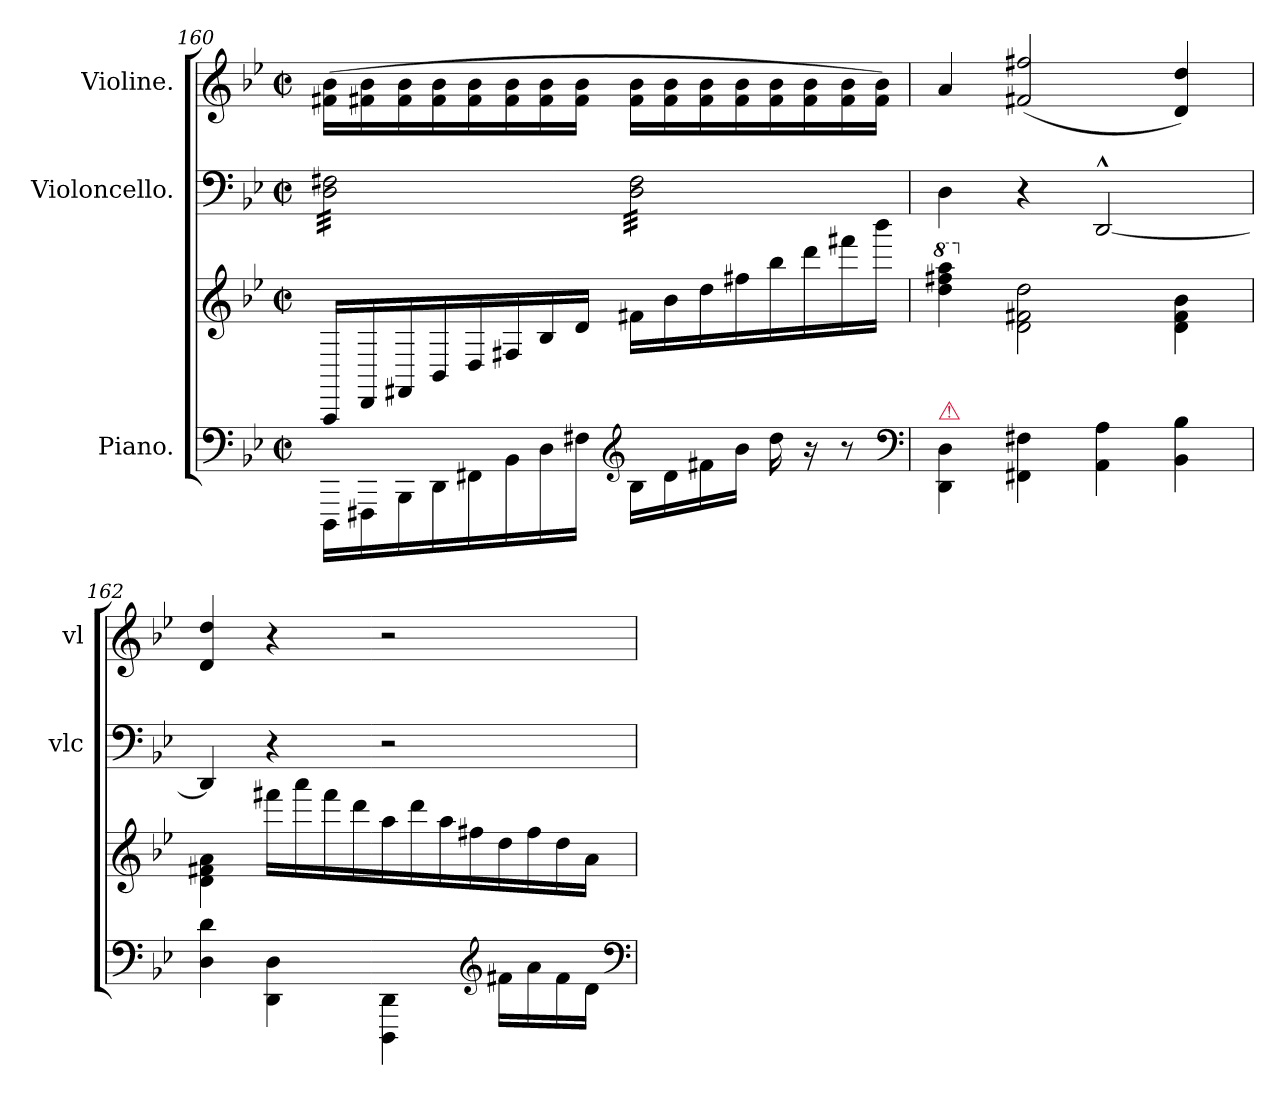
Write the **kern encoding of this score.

**kern	**kern	**kern	**kern
*part3	*part3	*part2	*part1
*staff4	*staff3	*staff2	*staff1
*I"Piano.	*	*I"Violoncello.	*I"Violine.
*	*	*I'vlc	*I'vl
*clefF4	*clefG2	*clefF4	*clefG2
*k[b-e-]	*k[b-e-]	*k[b-e-]	*k[b-e-]
*g:	*g:	*g:	*g:
*M2/2	*M2/2	*M2/2	*M2/2
*met(c|)	*met(c|)	*met(c|)	*met(c|)
=160	=160	=160	=160
*	*	*tremolo	*
16DDD\LL	16AAA/LL	32D\ 32F#X\LLL	(16f#X\ 16b-\LL
.	.	32D\ 32F#X\	.
16FFF#X\	16DD/	32D\ 32F#X\	16f#X\ 16b-\
.	.	32D\ 32F#X\	.
16BBB-\	16FF#X/	32D\ 32F#X\	16f#\ 16b-\
.	.	32D\ 32F#X\	.
16DD\	16BB-/	32D\ 32F#X\	16f#\ 16b-\
.	.	32D\ 32F#X\	.
16FF#X\	16D/	32D\ 32F#X\	16f#\ 16b-\
.	.	32D\ 32F#X\	.
16BB-\	16F#X/	32D\ 32F#X\	16f#\ 16b-\
.	.	32D\ 32F#X\	.
16D\	16B-/	32D\ 32F#X\	16f#\ 16b-\
.	.	32D\ 32F#X\	.
16F#X\JJ	16d/JJ	32D\ 32F#X\	16f#\ 16b-\JJ
.	.	32D\ 32F#X\JJJ	.
*clefG2	*	*	*
16B-\LL	16f#X\LL	32D\ 32F#\LLL	16f#\ 16b-\LL
.	.	32D\ 32F#\	.
16d\	16b-\	32D\ 32F#\	16f#\ 16b-\
.	.	32D\ 32F#\	.
16f#X\	16dd\	32D\ 32F#\	16f#\ 16b-\
.	.	32D\ 32F#\	.
16b-\JJ	16ff#X\	32D\ 32F#\	16f#\ 16b-\
.	.	32D\ 32F#\	.
16dd\	16bb-\	32D\ 32F#\	16f#\ 16b-\
.	.	32D\ 32F#\	.
16r	16ddd\	32D\ 32F#\	16f#\ 16b-\
.	.	32D\ 32F#\	.
8r	16fff#X\	32D\ 32F#\	16f#\ 16b-\
.	.	32D\ 32F#\	.
.	16bbb-\JJ	32D\ 32F#\	16f#\ 16b-\JJ)
.	.	32D\ 32F#\JJJ	.
*	*	*Xtremolo	*
*clefF4	*	*	*
=161	=161	=161	=161
*	*8va	*	*
!LO:TX:a:color=crimson:t=⚠	!	!	!
4DD\ 4D\	4ddd\ 4fff#X\ 4aaa\	4D\	4a/
*	*X8va	*	*
4FF#X\ 4F#X\	2d\ 2f#X\ 2dd\	4r	(>2f#X/ 2ff#X/
4AA\ 4A\	.	[2DD^^/	.
4BB-\ 4B-\	4d\ 4f#\ 4b-\	.	4d/ 4dd/)
=162	=162	=162	=162
4D\ 4d\	4d\ 4f#X\ 4a\	4DD/]	4d/ 4dd/
4DD\ 4D\	16fff#X\LL	4r	4r
.	16aaa\	.	.
.	16fff#\	.	.
.	16ddd\	.	.
4DDD\ 4DD\	16aa\	2r	2r
.	16ddd\	.	.
.	16aa\	.	.
.	16ff#X\	.	.
*clefG2	*	*	*
16f#X\LL	16dd\	.	.
16a\	16ff#\	.	.
16f#\	16dd\	.	.
16d/JJ	16a\JJ	.	.
*clefF4	*	*	*
=	=	=	=
*-	*-	*-	*-
